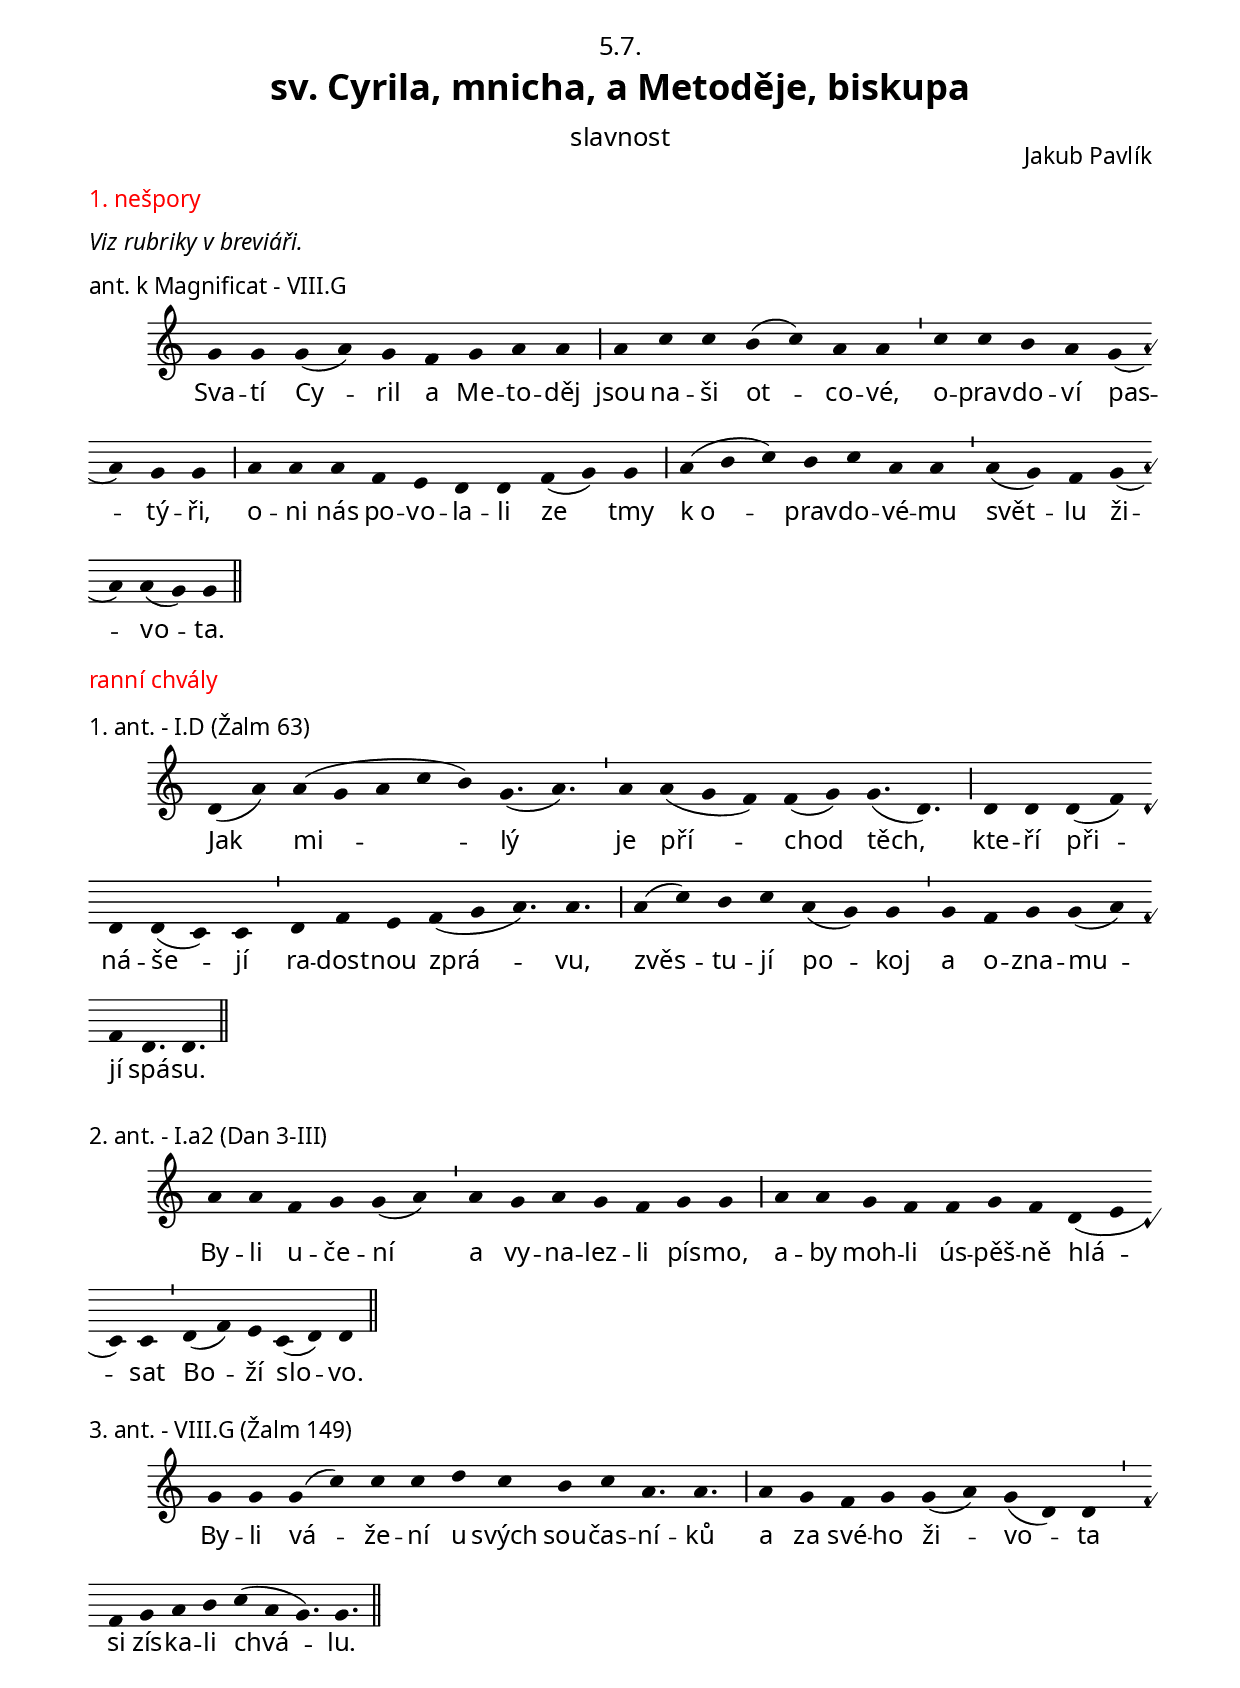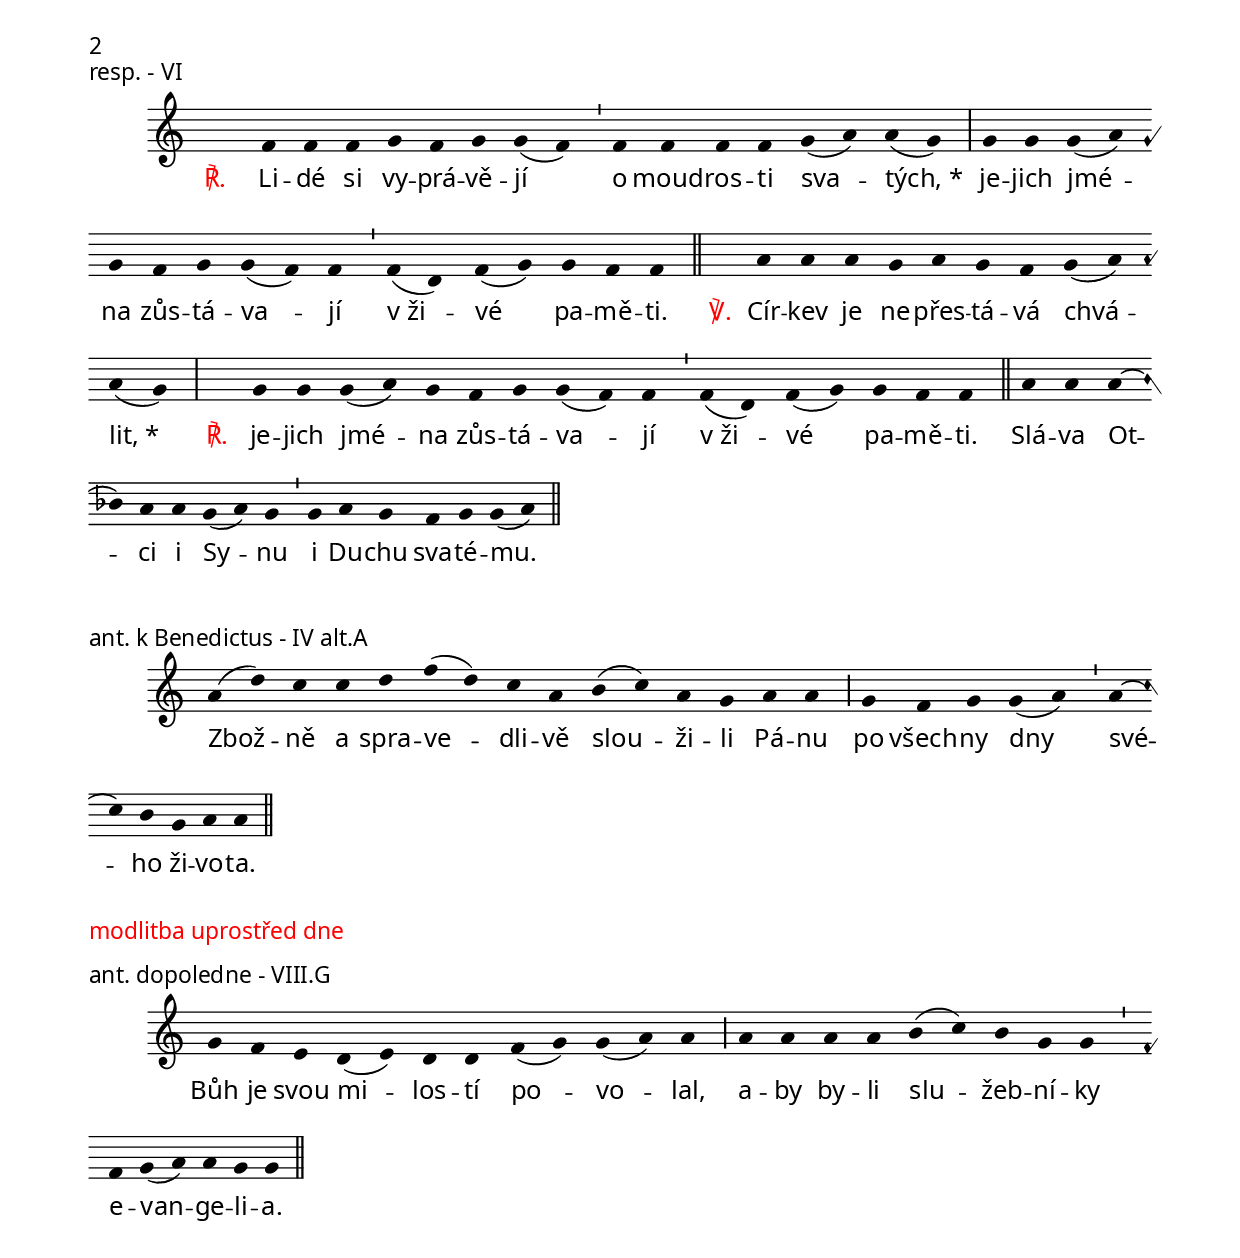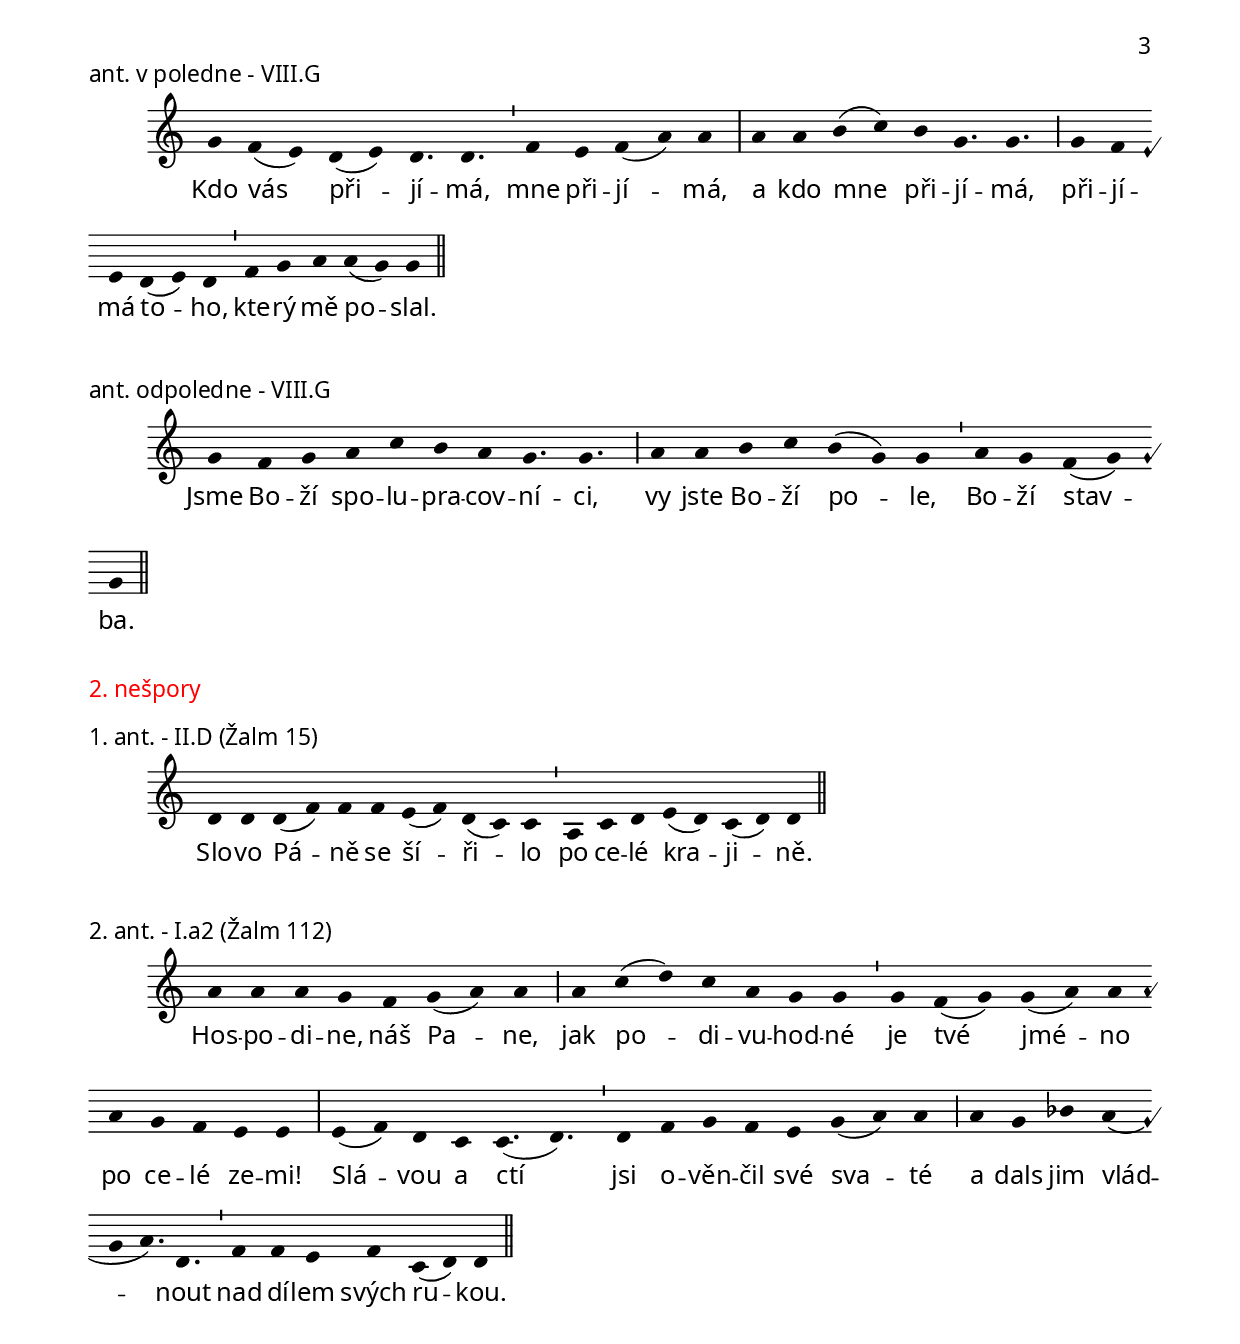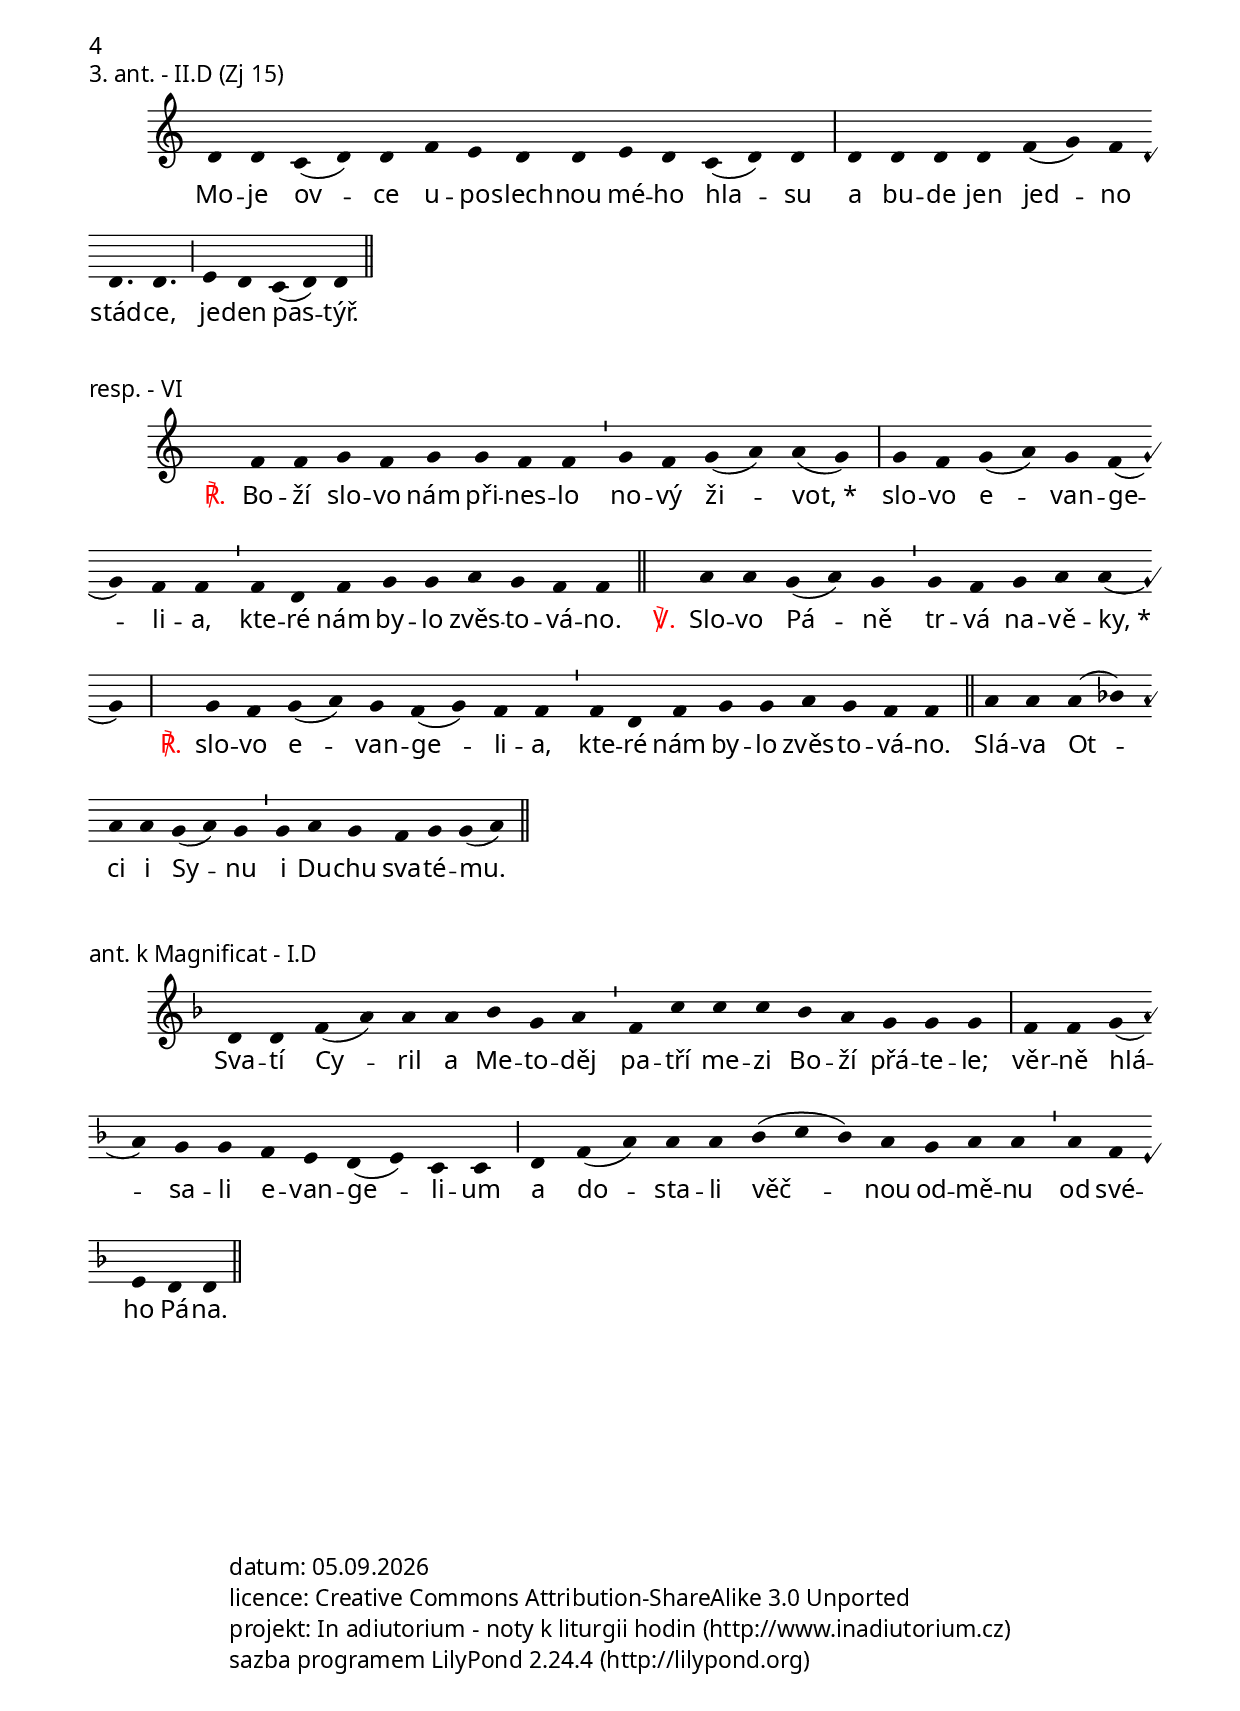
\version "2.15.40"

\include "../spolecne.ly"
\include "../dilyresponsorii.ly"

\header {
  title = \markup\titleSvatek
            "sv. Cyrila, mnicha, a Metoděje, biskupa"
            slavnost
            5.7.
  composer = "Jakub Pavlík"
}

\markup {\nadpisHodinka {"1. nešpory"}}

\markup\italic{Viz rubriky v breviáři.}

\score {
  \relative c'' {
    \choralniRezim
    g4 g g( a) g f g a a \barMaior
    a c c b( c) a a \barMin
    c c b a g( a) g g \barMaior
    a a a f e d d f( g) g \barMaior
    a( b c) b c a a \barMin
    a( g) f g( a) a( g) g \barFinalis
  }
  \addlyrics {
    Sva -- tí Cy -- ril a Me -- to -- děj
    jsou na -- ši ot -- co -- vé,
    o -- prav -- do -- ví pas -- tý -- ři,
    o -- ni nás po -- vo -- la -- li ze tmy
    k_o -- prav -- do -- vé -- mu svět -- lu ži -- vo -- ta.
  }
  \header {
    quid = "ant. k Magnificat"
    modus = "VIII"
    differentia = "G"
    psalmus = ""
    id = "1ne-amag"
    piece = \markup {\sestavTitulekBezZalmu}
  }
}

\markup {\nadpisHodinka {"ranní chvály"}}

\score {
  \relative c' {
    \choralniRezim
    d4( a') a( g a c b) g4.( a) \barMin
    a4 a( g f) f( g) g4.( d) \barMaior
    d4 d d( f) d d( c) c \barMin d f e f( g a4.) a \barMaior
    a4( c) b c a( g) g \barMin
    g f g g( a) f d4. d \barFinalis
  }
  \addlyrics {
    Jak mi -- lý
    je pří -- chod těch,
    kte -- ří při -- ná -- še -- jí ra -- dost -- nou zprá -- vu,
    zvěs -- tu -- jí po -- koj
    a o -- zna -- mu -- jí spá -- su.
  }
  \header {
    quid = "1. ant."
    modus = "I"
    differentia = "D"
    psalmus = "Žalm 63"
    id = "rch-a1"
    piece = \markup {\sestavTitulek}
  }
}

\score {
  \relative c'' {
    \choralniRezim
    a4 a f g g( a) \barMin a g a g f g g \barMaior
    a4 a g f f g f d( e c) c \barMin d( f) e c( d) d \barFinalis
  }
  \addlyrics {
    By -- li u -- če -- ní a vy -- na -- lez -- li pís -- mo,
    a -- by moh -- li ús -- pěš -- ně hlá -- sat Bo -- ží slo -- vo.
  }
  \header {
    quid = "2. ant."
    modus = "I"
    differentia = "a2"
    psalmus = "Dan 3-III"
    id = "rch-a2"
    piece = \markup {\sestavTitulek}
  }
}

% Tahle antifona me obzvlast stve:
% co ma lidska slava spolecneho s Bozim kralovstvim?
\score {
  \relative c'' {
    \choralniRezim
    g4 g g( c) c c d c b c a4. a \barMaior
    a4 g f g g( a) g( d) d \barMin f g a b c( a g4.) g \barFinalis
  }
  \addlyrics {
    By -- li vá -- že -- ní u svých sou -- čas -- ní -- ků
    a za své -- ho ži -- vo -- ta si zís -- ka -- li chvá -- lu.
  }
  \header {
    quid = "3. ant."
    modus = "VIII"
    differentia = "G"
    psalmus = "Žalm 149"
    placet = "_si_ je divné, asi by mělo zůstat na d;
    pro vyřešení komentáře výše najít, odkud je text vzat - nejspíš je biblický"
    id = "rch-a3"
    piece = \markup {\sestavTitulek}
  }
}

\pageBreak % ZLOM

\score {
  \relative c' {
    \choralniRezim

    % R
    \neviditelna f
    f4 f f g f g g( f) \barMin f f f f g( a) a( g) \barMax
    g g g( a) g f g g( f) f \barMin f( d) f( g) g f f \barFinalis
    % V
    \neviditelna a
    a4 a a g a g f g( a) a( g) \barMax
    % R
    \neviditelna a
    g g g( a) g f g g( f) f \barMin f( d) f( g) g f f \barFinalis
    % Slava
    \respVIdoxologie \barFinalis
  }
  \addlyrics {
    \Response Li -- dé si vy -- prá -- vě -- jí o moud -- ros -- ti sva -- tých,_*
    je -- jich jmé -- na zůs -- tá -- va -- jí v_ži -- vé pa -- mě -- ti.
    \Verse Cír -- kev je ne -- přes -- tá -- vá chvá -- lit,_*
    \Response je -- jich jmé -- na zůs -- tá -- va -- jí v_ži -- vé pa -- mě -- ti.
    \textRespDoxologie
  }
  \header {
    quid = "resp."
    modus = "VI"
    id = "rch-resp"
    fial = "commune/commune_ucitel.ly#rch-resp"
    piece = \markup {\sestavTitulekResp}
  }
}

\score {
  \relative c'' {
    \choralniRezim
    a4( d) c c d f( d) c a b( c) a g a a \barMaior
    g f g g( a) \barMin a( c) b g a a \barFinalis
  }
  \addlyrics {
    Zbož -- ně a spra -- ve -- dli -- vě slou -- ži -- li Pá -- nu
    po všech -- ny dny své -- ho ži -- vo -- ta.
  }
  \header {
    quid = "ant. k Benedictus"
    modus = "IV alt"
    differentia = "A"
    psalmus = ""
    id = "rch-aben"
    piece = \markup {\sestavTitulekBezZalmu}
  }
}

\markup {\nadpisHodinka {"modlitba uprostřed dne"}}

% Tri antifony na spolecne hudebni "tema", jestli se tomu
% tak da rict :)

\score {
  \relative c'' {
    \choralniRezim
    g f e d( e) d d f( g) g( a) a \barMaior
    a a a a b( c) b g g \barMin f g( a) a g g \barFinalis
  }
  \addlyrics {
    Bůh je svou mi -- los -- tí po -- vo -- lal,
    a -- by by -- li slu -- žeb -- ní -- ky e -- van -- ge -- li -- a.
  }
  \header {
    quid = "ant. dopoledne"
    modus = "VIII"
    differentia = "G"
    psalmus = ""
    id = "tercie"
    piece = \markup {\sestavTitulekBezZalmu}
  }
}

\score {
  \relative c'' {
    \choralniRezim
    g f( e) d( e) d4. d \barMin f4 e f( a) a \barMax
    a a b( c) b g4. g \barMaior
    g4 f e d( e) d \barMin f g a a( g) g \barFinalis
  }
  \addlyrics {
    Kdo vás při -- jí -- má, mne při -- jí -- má,
    a kdo mne při -- jí -- má,
    při -- jí -- má to -- ho, kte -- rý mě po -- slal.
  }
  \header {
    quid = "ant. v poledne"
    modus = "VIII"
    differentia = "G"
    psalmus = ""
    id = "sexta"
    piece = \markup {\sestavTitulekBezZalmu}
  }
}

\score {
  \relative c'' {
    \choralniRezim
    g4 f g a c b a g4. g \barMaior
    a4 a b c b( g) g \barMin a g f( g) g \barFinalis
  }
  \addlyrics {
    Jsme Bo -- ží spo -- lu -- pra -- cov -- ní -- ci,
    vy jste Bo -- ží po -- le, Bo -- ží stav -- ba.
  }
  \header {
    quid = "ant. odpoledne"
    modus = "VIII"
    differentia = "G"
    psalmus = ""
    id = "nona"
    piece = \markup {\sestavTitulekBezZalmu}
  }
}

\markup {\nadpisHodinka {"2. nešpory"}}

\score {
  \relative c' {
    \choralniRezim
    d4 d d( f) f f e( f) d( c) c \barMin
    a c d e( d) c( d) d \barFinalis
  }
  \addlyrics {
    Slo -- vo Pá -- ně se ší -- ři -- lo
    po ce -- lé kra -- ji -- ně.
  }
  \header {
    quid = "1. ant."
    modus = "II"
    differentia = "D"
    psalmus = "Žalm 15"
    id = "2ne-a1"
    piece = \markup {\sestavTitulek}
  }
}

\score {
  \relative c'' {
    \choralniRezim
    a4 a a g f g( a) a \barMaior
    a c( d) c a g g \barMin g f( g) g( a) a a g f e e \barMax

    e( f) d c c4.( d) \barMin d4 f g f e g( a) a \barMaior
    a g bes a( g a4.) d, \barMin f4 f e f c( d) d \barFinalis
  }
  \addlyrics {
    Hos -- po -- di -- ne, náš Pa -- ne,
    jak po -- di -- vu -- hod -- né je tvé jmé -- no po ce -- lé ze -- mi!

    Slá -- vou a ctí jsi o -- věn -- čil své sva -- té
    a dals jim vlád -- nout nad dí -- lem svých ru -- kou.
  }
  \header {
    quid = "2. ant."
    modus = "I"
    differentia = "a2"
    psalmus = "Žalm 112"
    id = "2ne-a2"
    piece = \markup {\sestavTitulek}
  }
}

\pageBreak % ZLOM

\score {
  \relative c' {
    \choralniRezim
    d4 d c( d) d f e d d e d c( d) d \barMax
    d d d d f( g) f d4. d \barMaior
    e4 d c( d) d \barFinalis
  }
  \addlyrics {
    Mo -- je ov -- ce u -- po -- slech -- nou mé -- ho hla -- su
    a bu -- de jen jed -- no stád -- ce,
    je -- den pas -- týř.
  }
  \header {
    quid = "3. ant."
    modus = "II"
    differentia = "D"
    psalmus = "Zj 15"
    id = "2ne-a3"
    piece = \markup {\sestavTitulek}
  }
}

\score {
  \relative c' {
    \choralniRezim
    % R
    \neviditelna f
    f4 f g f g g f f \barMin g f g( a) a( g) \barMax
    g f g( a) g f( g) f f \barMin f d f g g a g f f \barFinalis
    % V
    \neviditelna a
    a a g( a) g \barMin g f g a a( g) \barMax
    % R
    \neviditelna f
    g f g( a) g f( g) f f \barMin f d f g g a g f f \barFinalis
    % Slava
    \respVIdoxologie \barFinalis
  }
  \addlyrics {
    \Response Bo -- ží slo -- vo nám při -- nes -- lo no -- vý ži -- vot,_*
    slo -- vo e -- van -- ge -- li -- a, kte -- ré nám by -- lo zvěs -- to -- vá -- no.
    \Verse Slo -- vo Pá -- ně tr -- vá na -- vě -- ky,_*
    \Response slo -- vo e -- van -- ge -- li -- a, kte -- ré nám by -- lo zvěs -- to -- vá -- no.
    \textRespDoxologie
  }
  \header {
    quid = "resp."
    modus = "VI"
    id = "2ne-resp"
    piece = \markup {\sestavTitulekResp}
  }
}

\score {
  \relative c' {
    \choralniRezim
    \key f \major
    d4 d f( a) a a bes g a \barMin
    f c' c c bes a g g g \barMax
    f f g( a) g g f e d( e) c c \barMaior
    d f( a) a a bes( c bes) a g a a \barMin
    a f e d d \barFinalis
  }
  \addlyrics {
    Sva -- tí Cy -- ril a Me -- to -- děj
    pa -- tří me -- zi Bo -- ží přá -- te -- le;
    věr -- ně hlá -- sa -- li e -- van -- ge -- li -- um
    a do -- sta -- li věč -- nou od -- mě -- nu
    od své -- ho Pá -- na.
  }
  \header {
    quid = "ant. k Magnificat"
    modus = "I"
    differentia = "D"
    psalmus = ""
    placet = "má ne právě chorální ráz"
    id = "2ne-amag"
    piece = \markup {\sestavTitulekBezZalmu}
  }
}